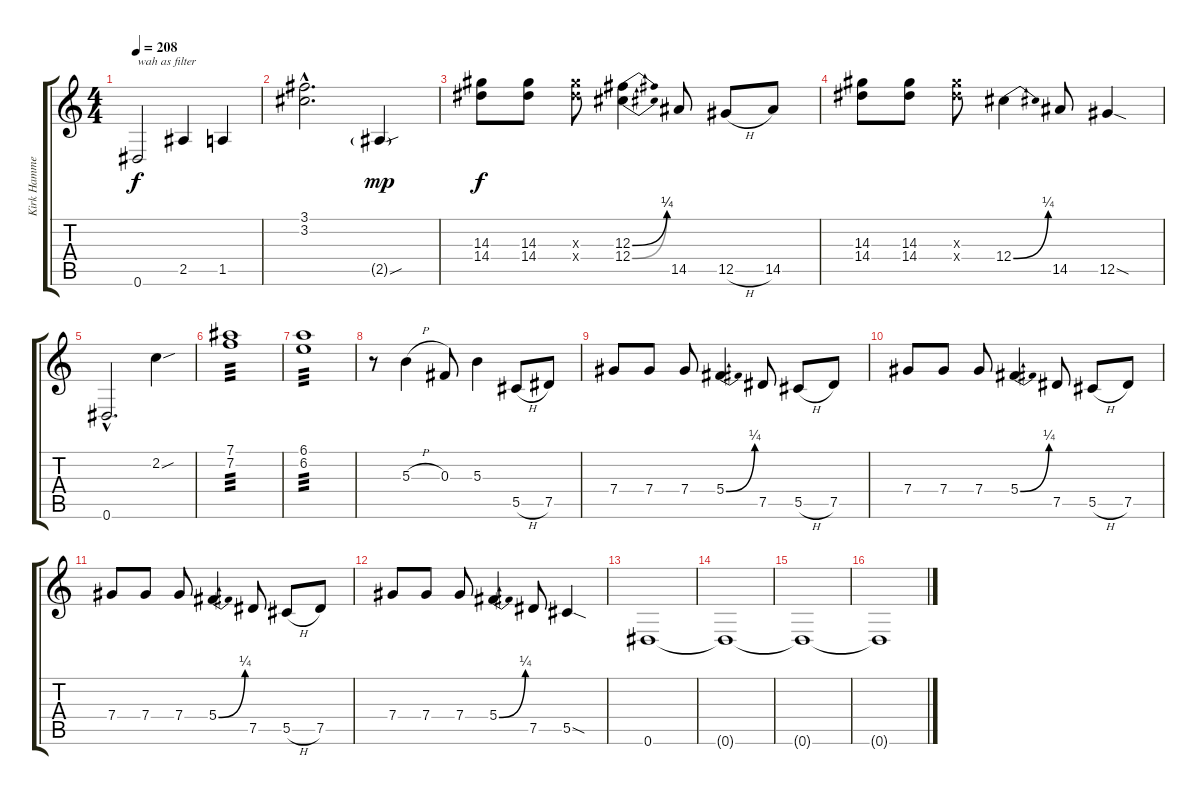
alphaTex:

\track ("Kirk Hammett (Guitar)" "Kirk Hamme") {instrument distortionguitar}
\staff {score tabs}
\tuning (Eb4 Bb3 Gb3 Db3 Ab2 Eb2) {hide}
\ts (4 4)
\tempo 208
\clef g2
\ks c
0.6.2{txt "wah as filter" dy f} 2.5.4 1.5.4 |
(3.1{hac} 3.2{hac}).2{d} 2.5{sou g}.4{dy mp} |
(14.3 14.4).8{dy f} (14.3 14.4).8 (14.3{x} 14.4{x}).8 (12.3{be (bend 0 0 60 1)} 12.4{be (bend 0 0 60 1)}).4 14.5.8 12.5{h}.8 14.5.8 |
(14.3 14.4).8 (14.3 14.4).8 (14.3{x} 14.4{x}).8 12.4{be (bend 0 0 60 1)}.4 14.5.8 12.5{sod}.4 |
0.6{hac}.2{d} 2.2{sou}.4 |
(7.1 7.2).1{tp 3} |
(6.1 6.2).1{tp 3} |
r.8 5.3{h}.4 0.3.8 5.3.4 5.5{h}.8 7.5.8 |
7.4.8 7.4.8 7.4.8 5.4{be (bend 0 0 60 1)}.4 7.5.8 5.5{h}.8 7.5.8 |
7.4.8 7.4.8 7.4.8 5.4{be (bend 0 0 60 1)}.4 7.5.8 5.5{h}.8 7.5.8 |
7.4.8 7.4.8 7.4.8 5.4{be (bend 0 0 60 1)}.4 7.5.8 5.5{h}.8 7.5.8 |
7.4.8 7.4.8 7.4.8 5.4{be (bend 0 0 60 1)}.4 7.5.8 5.5{sod}.4 |
0.6.1 |
0.6{t}.1 |
0.6{t}.1 |
0.6{t}.1
